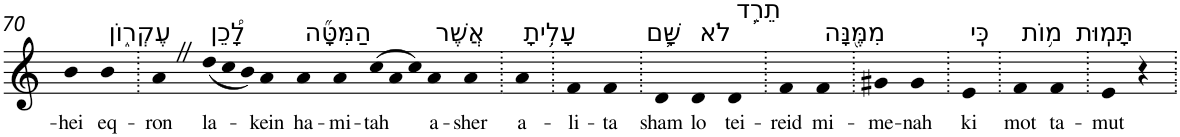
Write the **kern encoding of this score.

**kern	**text
*part1	*part1
*staff1	*staff1
*I"Piano	*
*I'Pno	*
!!LO:PB:g=z
*clefG2	*
*k[]	*
=70	=70
!	!LO:LY:b
4b	-hei
!LO:TX:a:t=עֶקְר֑וֹן	!
!	!LO:LY:b
4b	eq-
=71.	=71.
!	!LO:LY:b
4aZ	-ron
*Xtuplet	*
!LO:TX:a:t=לָ֠כֵן	!
!	!LO:LY:b
(<12dd	la-
12cc	.
12b)	.
!	!LO:LY:b
4a	-kein
!LO:TX:a:t=הַמִּטָּ֞ה	!
!	!LO:LY:b
4a	ha-
!	!LO:LY:b
4a	-mi-
!	!LO:LY:b
(>12cc	-tah
12a	.
12cc)	.
!LO:TX:a:t=אֲשֶׁר	!
!	!LO:LY:b
4a	a-
!	!LO:LY:b
4a	-sher
=72.	=72.
!LO:TX:a:t=עָלִ֥יתָ	!
!	!LO:LY:b
4a	a-
=73.	=73.
!	!LO:LY:b
4f	-li-
!	!LO:LY:b
4f	-ta
=74.	=74.
!LO:TX:a:t=שָּׁ֛ם	!
!	!LO:LY:b
4d	sham
!LO:TX:a:t=לֹא	!
!	!LO:LY:b
4d	lo
!LO:TX:a:t=תֵרֵ֥ד	!
!	!LO:LY:b
4d	tei-
=75.	=75.
!	!LO:LY:b
4f	-reid
!LO:TX:a:t=מִמֶּ֖נָּה	!
!	!LO:LY:b
4f	mi-
=76.	=76.
!	!LO:LY:b
4g#X	-me-
!	!LO:LY:b
4g#	-nah
=77.	=77.
!LO:TX:a:t=כִּֽי	!
!	!LO:LY:b
4e	ki
=78.	=78.
!LO:TX:a:t=מ֥וֹת	!
!	!LO:LY:b
4f	mot
!LO:TX:a:t=תָּמֽוּת	!
!	!LO:LY:b
4f	ta-
=79.	=79.
!	!LO:LY:b
4e	-mut
4r	.
=.	=.
*-	*-
